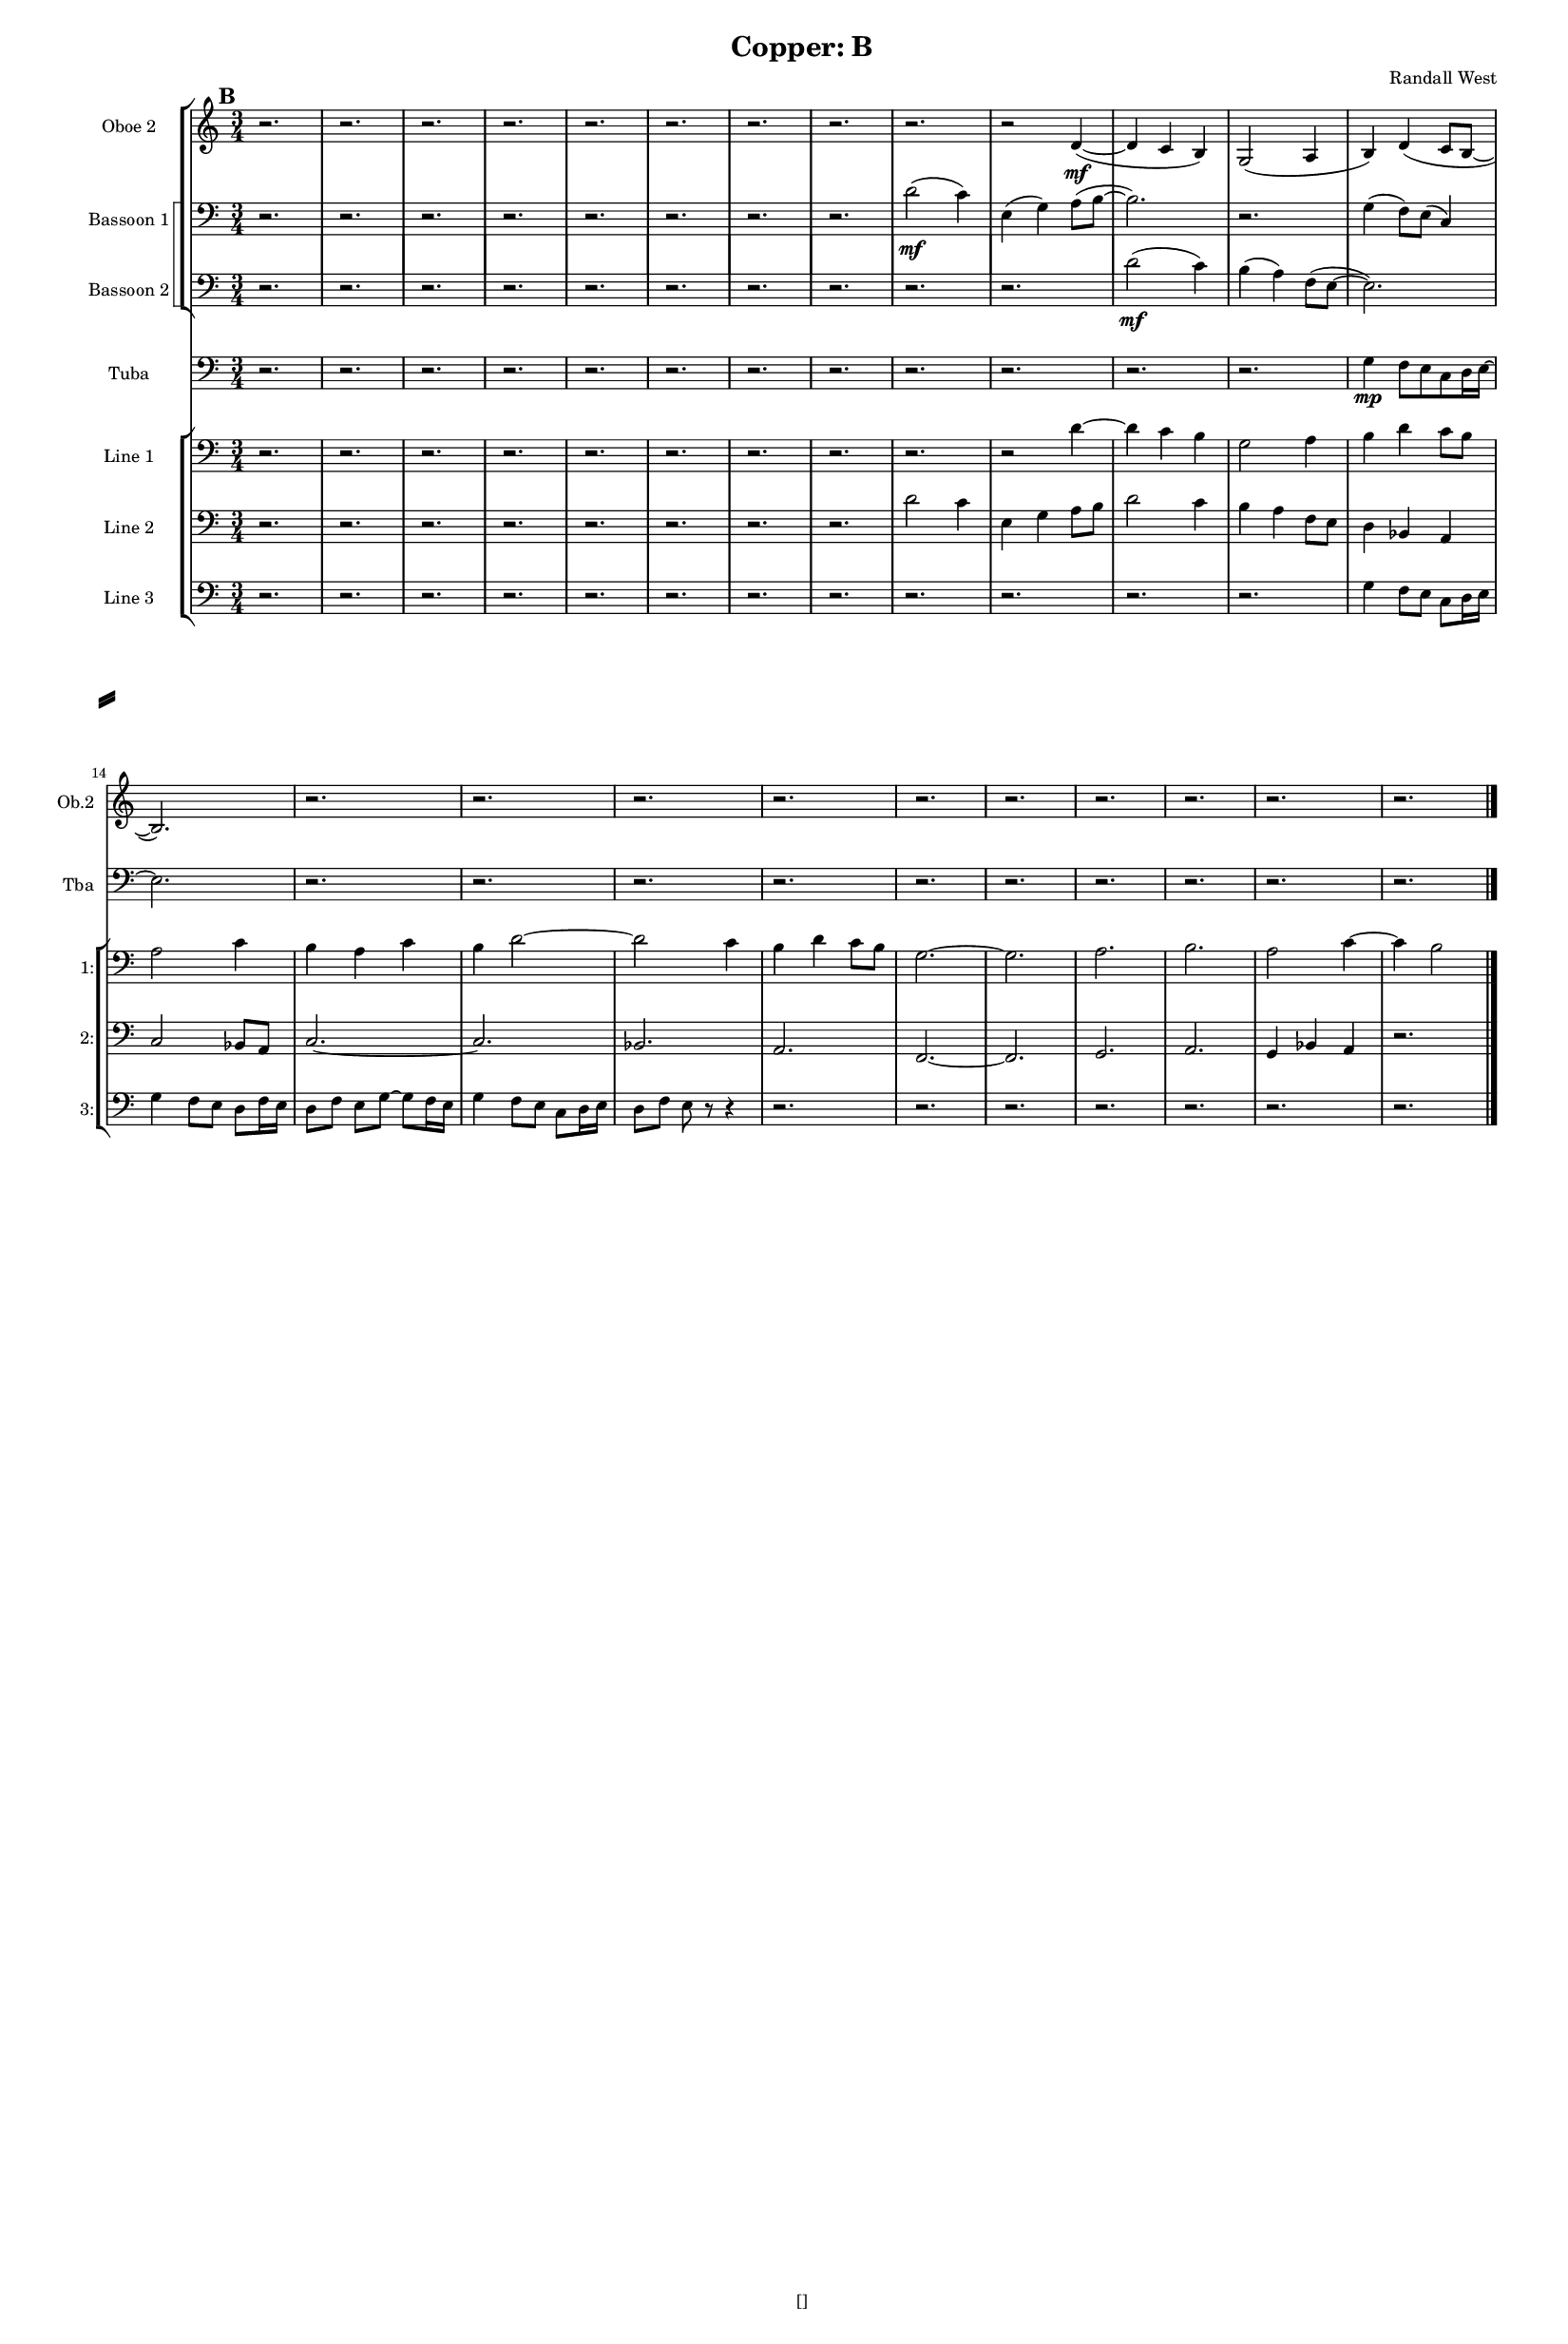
% 2016-09-18 04:14

\version "2.18.2"
\language "english"

#(set-global-staff-size 16)

\header {
    composer = \markup { "Randall West" }
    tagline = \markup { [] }
    title = \markup { "Copper: B" }
}

\layout {
    \context {
        \Staff \RemoveEmptyStaves
        \override VerticalAxisGroup.remove-first = ##t
    }
    \context {
        \RhythmicStaff \RemoveEmptyStaves
        \override VerticalAxisGroup.remove-first = ##t
    }
    \context {
        \Staff \RemoveEmptyStaves
        \override VerticalAxisGroup.remove-first = ##t
    }
    \context {
        \RhythmicStaff \RemoveEmptyStaves
        \override VerticalAxisGroup.remove-first = ##t
    }
}

\paper {
    bottom-margin = 0.5\in
    left-margin = 0.75\in
    paper-height = 17\in
    paper-width = 11\in
    right-margin = 0.5\in
    system-separator-markup = \slashSeparator
    system-system-spacing = #'((basic-distance . 0) (minimum-distance . 0) (padding . 20) (stretchability . 0))
    top-margin = 0.5\in
}

\score {
    \new Score <<
        \new StaffGroup <<
            \new StaffGroup \with {
                systemStartDelimiter = #'SystemStartSquare
            } <<
                \new Staff {
                    \set Staff.instrumentName = \markup { "Flute 1" }
                    \set Staff.shortInstrumentName = \markup { Fl.1 }
                    {
                        \numericTimeSignature
                        \time 3/4
                        \bar "||"
                        \accidentalStyle modern-cautionary
                        \mark #2
                        R2. * 24
                    }
                }
                \new Staff {
                    \set Staff.instrumentName = \markup { "Flute 2" }
                    \set Staff.shortInstrumentName = \markup { Fl.2 }
                    {
                        \numericTimeSignature
                        \time 3/4
                        \bar "||"
                        \accidentalStyle modern-cautionary
                        \mark #2
                        R2. * 24
                    }
                }
                \new Staff {
                    \set Staff.instrumentName = \markup { "Flute 3" }
                    \set Staff.shortInstrumentName = \markup { Fl.3 }
                    {
                        \numericTimeSignature
                        \time 3/4
                        \bar "||"
                        \accidentalStyle modern-cautionary
                        \mark #2
                        R2. * 24
                    }
                }
            >>
            \new StaffGroup \with {
                systemStartDelimiter = #'SystemStartSquare
            } <<
                \new Staff {
                    \set Staff.instrumentName = \markup { "Oboe 1" }
                    \set Staff.shortInstrumentName = \markup { Ob.1 }
                    {
                        \numericTimeSignature
                        \time 3/4
                        \bar "||"
                        \accidentalStyle modern-cautionary
                        \mark #2
                        R2. * 24
                    }
                }
                \new Staff {
                    \set Staff.instrumentName = \markup { "Oboe 2" }
                    \set Staff.shortInstrumentName = \markup { Ob.2 }
                    {
                        \numericTimeSignature
                        \time 3/4
                        \bar "||"
                        \accidentalStyle modern-cautionary
                        \mark #2
                        r2.
                        r2.
                        r2.
                        r2.
                        r2.
                        r2.
                        r2.
                        r2.
                        r2.
                        r2
                        d'4 \mf ~ (
                        d'4
                        c'4
                        b4 )
                        g2 (
                        a4
                        b4 )
                        d'4 (
                        c'8 [
                        b8 ~ ]
                        b2. )
                        r2.
                        r2.
                        r2.
                        r2.
                        r2.
                        r2.
                        r2.
                        r2.
                        r2.
                        r2.
                    }
                }
            >>
            \new StaffGroup \with {
                systemStartDelimiter = #'SystemStartSquare
            } <<
                \new Staff {
                    \set Staff.instrumentName = \markup { "Clarinet 1" }
                    \set Staff.shortInstrumentName = \markup { Cl.1 }
                    {
                        \numericTimeSignature
                        \time 3/4
                        \bar "||"
                        \accidentalStyle modern-cautionary
                        \mark #2
                        R2. * 24
                    }
                }
                \new Staff {
                    \set Staff.instrumentName = \markup { "Clarinet 2" }
                    \set Staff.shortInstrumentName = \markup { Cl.2 }
                    {
                        \numericTimeSignature
                        \time 3/4
                        \bar "||"
                        \accidentalStyle modern-cautionary
                        \mark #2
                        R2. * 24
                    }
                }
            >>
            \new StaffGroup \with {
                systemStartDelimiter = #'SystemStartSquare
            } <<
                \new Staff {
                    \clef "bass"
                    \set Staff.instrumentName = \markup { "Bassoon 1" }
                    \set Staff.shortInstrumentName = \markup { Bsn.1 }
                    {
                        \numericTimeSignature
                        \time 3/4
                        \bar "||"
                        \accidentalStyle modern-cautionary
                        \mark #2
                        r2.
                        r2.
                        r2.
                        r2.
                        r2.
                        r2.
                        r2.
                        r2.
                        d'2 \mf (
                        c'4 )
                        e4 (
                        g4 )
                        a8 [ (
                        b8 ~ ]
                        b2. )
                        r2.
                        g4 (
                        f8 ) [
                        e8 ] (
                        c4 )
                        r2.
                        r2.
                        r2.
                        r2.
                        r2.
                        r2.
                        r2.
                        r2.
                        r2.
                        r2.
                        r2.
                    }
                }
                \new Staff {
                    \clef "bass"
                    \set Staff.instrumentName = \markup { "Bassoon 2" }
                    \set Staff.shortInstrumentName = \markup { Bsn.2 }
                    {
                        \numericTimeSignature
                        \time 3/4
                        \bar "||"
                        \accidentalStyle modern-cautionary
                        \mark #2
                        r2.
                        r2.
                        r2.
                        r2.
                        r2.
                        r2.
                        r2.
                        r2.
                        r2.
                        r2.
                        d'2 \mf (
                        c'4 )
                        b4 (
                        a4 )
                        f8 [ (
                        e8 ~ ]
                        e2. )
                        r2.
                        r2.
                        r2.
                        r2.
                        r2.
                        r2.
                        r2.
                        r2.
                        r2.
                        r2.
                        r2.
                    }
                }
            >>
        >>
        \new StaffGroup <<
            \new StaffGroup \with {
                systemStartDelimiter = #'SystemStartSquare
            } <<
                \new Staff {
                    \set Staff.instrumentName = \markup { "Horn in F 1" }
                    \set Staff.shortInstrumentName = \markup { Hn.1 }
                    {
                        \numericTimeSignature
                        \time 3/4
                        \bar "||"
                        \accidentalStyle modern-cautionary
                        \mark #2
                        R2. * 24
                    }
                }
                \new Staff {
                    \set Staff.instrumentName = \markup { "Horn in F 2" }
                    \set Staff.shortInstrumentName = \markup { Hn.2 }
                    {
                        \numericTimeSignature
                        \time 3/4
                        \bar "||"
                        \accidentalStyle modern-cautionary
                        \mark #2
                        R2. * 24
                    }
                }
            >>
            \new StaffGroup \with {
                systemStartDelimiter = #'SystemStartSquare
            } <<
                \new Staff {
                    \set Staff.instrumentName = \markup { "Trumpet in C 1" }
                    \set Staff.shortInstrumentName = \markup { Tpt.1 }
                    {
                        \numericTimeSignature
                        \time 3/4
                        \bar "||"
                        \accidentalStyle modern-cautionary
                        \mark #2
                        R2. * 24
                    }
                }
                \new Staff {
                    \set Staff.instrumentName = \markup { "Trumpet in C 2" }
                    \set Staff.shortInstrumentName = \markup { Tpt.2 }
                    {
                        \numericTimeSignature
                        \time 3/4
                        \bar "||"
                        \accidentalStyle modern-cautionary
                        \mark #2
                        R2. * 24
                    }
                }
            >>
            \new StaffGroup \with {
                systemStartDelimiter = #'SystemStartSquare
            } <<
                \new Staff {
                    \clef "bass"
                    \set Staff.instrumentName = \markup { "Tenor Trombone 1" }
                    \set Staff.shortInstrumentName = \markup { Tbn.1 }
                    {
                        \numericTimeSignature
                        \time 3/4
                        \bar "||"
                        \accidentalStyle modern-cautionary
                        \mark #2
                        R2. * 24
                    }
                }
                \new Staff {
                    \clef "bass"
                    \set Staff.instrumentName = \markup { "Tenor Trombone 2" }
                    \set Staff.shortInstrumentName = \markup { Tbn.2 }
                    {
                        \numericTimeSignature
                        \time 3/4
                        \bar "||"
                        \accidentalStyle modern-cautionary
                        \mark #2
                        R2. * 24
                    }
                }
            >>
            \new Staff {
                \clef "bass"
                \set Staff.instrumentName = \markup { Tuba }
                \set Staff.shortInstrumentName = \markup { Tba }
                {
                    \numericTimeSignature
                    \time 3/4
                    \bar "||"
                    \accidentalStyle modern-cautionary
                    \mark #2
                    r2.
                    r2.
                    r2.
                    r2.
                    r2.
                    r2.
                    r2.
                    r2.
                    r2.
                    r2.
                    r2.
                    r2.
                    g4 \mp
                    f8 [
                    e8
                    c8
                    d16
                    e16 ~ ]
                    e2.
                    r2.
                    r2.
                    r2.
                    r2.
                    r2.
                    r2.
                    r2.
                    r2.
                    r2.
                    r2.
                }
            }
        >>
        \new StaffGroup <<
            \new Staff {
                \clef "bass"
                \set Staff.instrumentName = \markup { Timpani }
                \set Staff.shortInstrumentName = \markup { Timp }
                {
                    \numericTimeSignature
                    \time 3/4
                    \bar "||"
                    \accidentalStyle modern-cautionary
                    \mark #2
                    R2. * 24
                }
            }
            \new RhythmicStaff {
                \clef "percussion"
                \set Staff.instrumentName = \markup { "Percussion 1" }
                \set Staff.shortInstrumentName = \markup { Perc.1 }
                {
                    \numericTimeSignature
                    \time 3/4
                    \bar "||"
                    \accidentalStyle modern-cautionary
                    \mark #2
                    R2. * 24
                }
            }
            \new RhythmicStaff {
                \clef "percussion"
                \set Staff.instrumentName = \markup { "Percussion 2" }
                \set Staff.shortInstrumentName = \markup { Perc.2 }
                {
                    \numericTimeSignature
                    \time 3/4
                    \bar "||"
                    \accidentalStyle modern-cautionary
                    \mark #2
                    R2. * 24
                }
            }
        >>
        \new PianoStaff <<
            \set PianoStaff.instrumentName = \markup { Harp }
            \set PianoStaff.shortInstrumentName = \markup { Hp. }
            \new Staff {
                {
                    \numericTimeSignature
                    \time 3/4
                    \bar "||"
                    \accidentalStyle modern-cautionary
                    \mark #2
                    R2. * 24
                }
            }
            \new Staff {
                \clef "bass"
                {
                    \numericTimeSignature
                    \time 3/4
                    \bar "||"
                    \accidentalStyle modern-cautionary
                    \mark #2
                    R2. * 24
                }
            }
            {
                \accidentalStyle modern-cautionary
                R2. * 24
            }
        >>
        \new PianoStaff <<
            \set PianoStaff.instrumentName = \markup { Piano }
            \set PianoStaff.shortInstrumentName = \markup { Pno. }
            \new Staff {
                {
                    \numericTimeSignature
                    \time 3/4
                    \bar "||"
                    \accidentalStyle modern-cautionary
                    \mark #2
                    R2. * 24
                }
            }
            \new Staff {
                \clef "bass"
                {
                    \numericTimeSignature
                    \time 3/4
                    \bar "||"
                    \accidentalStyle modern-cautionary
                    \mark #2
                    R2. * 24
                }
            }
        >>
        \new StaffGroup <<
            \new StaffGroup \with {
                systemStartDelimiter = #'SystemStartSquare
            } <<
                \new Staff {
                    \set Staff.instrumentName = \markup { "Violin I Div 1" }
                    \set Staff.shortInstrumentName = \markup { Vln.I.1 }
                    {
                        \numericTimeSignature
                        \time 3/4
                        \bar "||"
                        \accidentalStyle modern-cautionary
                        \mark #2
                        R2. * 24
                    }
                }
                \new Staff {
                    \set Staff.instrumentName = \markup { "Violin I Div 2" }
                    \set Staff.shortInstrumentName = \markup { Vln.I.2 }
                    {
                        \numericTimeSignature
                        \time 3/4
                        \bar "||"
                        \accidentalStyle modern-cautionary
                        \mark #2
                        R2. * 24
                    }
                }
            >>
            \new StaffGroup \with {
                systemStartDelimiter = #'SystemStartSquare
            } <<
                \new Staff {
                    \set Staff.instrumentName = \markup { "Violin II Div 1" }
                    \set Staff.shortInstrumentName = \markup { Vln.II.1 }
                    {
                        \numericTimeSignature
                        \time 3/4
                        \bar "||"
                        \accidentalStyle modern-cautionary
                        \mark #2
                        R2. * 24
                    }
                }
                \new Staff {
                    \set Staff.instrumentName = \markup { "Violin II Div 2" }
                    \set Staff.shortInstrumentName = \markup { Vln.II.2 }
                    {
                        \numericTimeSignature
                        \time 3/4
                        \bar "||"
                        \accidentalStyle modern-cautionary
                        \mark #2
                        R2. * 24
                    }
                }
            >>
            \new StaffGroup \with {
                systemStartDelimiter = #'SystemStartSquare
            } <<
                \new Staff {
                    \clef "alto"
                    \set Staff.instrumentName = \markup { "Viola Div 1" }
                    \set Staff.shortInstrumentName = \markup { Vla.1 }
                    {
                        \numericTimeSignature
                        \time 3/4
                        \bar "||"
                        \accidentalStyle modern-cautionary
                        \mark #2
                        R2. * 24
                    }
                }
                \new Staff {
                    \clef "alto"
                    \set Staff.instrumentName = \markup { "Viola Div 2" }
                    \set Staff.shortInstrumentName = \markup { Vla.2 }
                    {
                        \numericTimeSignature
                        \time 3/4
                        \bar "||"
                        \accidentalStyle modern-cautionary
                        \mark #2
                        R2. * 24
                    }
                }
            >>
            \new StaffGroup \with {
                systemStartDelimiter = #'SystemStartSquare
            } <<
                \new Staff {
                    \clef "bass"
                    \set Staff.instrumentName = \markup { "Cello Div 1" }
                    \set Staff.shortInstrumentName = \markup { Vc.1 }
                    {
                        \numericTimeSignature
                        \time 3/4
                        \bar "||"
                        \accidentalStyle modern-cautionary
                        \mark #2
                        R2. * 24
                    }
                }
                \new Staff {
                    \clef "bass"
                    \set Staff.instrumentName = \markup { "Cello Div 2" }
                    \set Staff.shortInstrumentName = \markup { Vc.2 }
                    {
                        \numericTimeSignature
                        \time 3/4
                        \bar "||"
                        \accidentalStyle modern-cautionary
                        \mark #2
                        R2. * 24
                    }
                }
            >>
            \new Staff {
                \clef "bass"
                \set Staff.instrumentName = \markup { Bass }
                \set Staff.shortInstrumentName = \markup { Cb }
                {
                    \numericTimeSignature
                    \time 3/4
                    \bar "||"
                    \accidentalStyle modern-cautionary
                    \mark #2
                    R2. * 24
                }
            }
        >>
        \new StaffGroup <<
            \new Staff {
                \set Staff.instrumentName = \markup { "Line 1" }
                \set Staff.shortInstrumentName = \markup { 1: }
                {
                    \numericTimeSignature
                    \time 3/4
                    \bar "||"
                    \accidentalStyle modern-cautionary
                    \clef "bass"
                    \mark #2
                    r2.
                    r2.
                    r2.
                    r2.
                    r2.
                    r2.
                    r2.
                    r2.
                    r2.
                    r2
                    d'4 ~
                    d'4
                    c'4
                    b4
                    g2
                    a4
                    b4
                    d'4
                    c'8 [
                    b8 ]
                    a2
                    c'4
                    b4
                    a4
                    c'4
                    b4
                    d'2 ~
                    d'2
                    c'4
                    b4
                    d'4
                    c'8 [
                    b8 ]
                    g2. ~
                    g2.
                    a2.
                    b2.
                    a2
                    c'4 ~
                    c'4
                    b2
                }
            }
            \new Staff {
                \set Staff.instrumentName = \markup { "Line 2" }
                \set Staff.shortInstrumentName = \markup { 2: }
                {
                    \numericTimeSignature
                    \time 3/4
                    \bar "||"
                    \accidentalStyle modern-cautionary
                    \clef "bass"
                    \mark #2
                    r2.
                    r2.
                    r2.
                    r2.
                    r2.
                    r2.
                    r2.
                    r2.
                    d'2
                    c'4
                    e4
                    g4
                    a8 [
                    b8 ]
                    d'2
                    c'4
                    b4
                    a4
                    f8 [
                    e8 ]
                    d4
                    bf,4
                    a,4
                    c2
                    bf,8 [
                    a,8 ]
                    c2. ~
                    c2.
                    bf,2.
                    a,2.
                    f,2. ~
                    f,2.
                    g,2.
                    a,2.
                    g,4
                    bf,4
                    a,4
                    r2.
                }
            }
            \new Staff {
                \set Staff.instrumentName = \markup { "Line 3" }
                \set Staff.shortInstrumentName = \markup { 3: }
                {
                    \numericTimeSignature
                    \time 3/4
                    \bar "||"
                    \accidentalStyle modern-cautionary
                    \clef "bass"
                    \mark #2
                    r2.
                    r2.
                    r2.
                    r2.
                    r2.
                    r2.
                    r2.
                    r2.
                    r2.
                    r2.
                    r2.
                    r2.
                    g4
                    f8 [
                    e8 ]
                    c8 [
                    d16
                    e16 ]
                    g4
                    f8 [
                    e8 ]
                    d8 [
                    f16
                    e16 ]
                    d8 [
                    f8 ]
                    e8 [
                    g8 ~ ]
                    g8 [
                    f16
                    e16 ]
                    g4
                    f8 [
                    e8 ]
                    c8 [
                    d16
                    e16 ]
                    d8 [
                    f8 ]
                    e8
                    r8
                    r4
                    r2.
                    r2.
                    r2.
                    r2.
                    r2.
                    r2.
                    r2.
                }
            }
            \new Staff {
                \set Staff.instrumentName = \markup { "Line 4" }
                \set Staff.shortInstrumentName = \markup { 4: }
                {
                    \accidentalStyle modern-cautionary
                    R2. * 24
                }
            }
            \new Staff {
                \set Staff.instrumentName = \markup { "Line 5" }
                \set Staff.shortInstrumentName = \markup { 5: }
                {
                    \accidentalStyle modern-cautionary
                    R2. * 24
                }
            }
            \new Staff {
                \set Staff.instrumentName = \markup { "Line 6" }
                \set Staff.shortInstrumentName = \markup { 6: }
                {
                    \accidentalStyle modern-cautionary
                    R2. * 24
                }
            }
            \new Staff {
                \set Staff.instrumentName = \markup { "Line 7" }
                \set Staff.shortInstrumentName = \markup { 7: }
                {
                    \accidentalStyle modern-cautionary
                    R2. * 24
                }
            }
            \new Staff {
                \set Staff.instrumentName = \markup { "Line 8" }
                \set Staff.shortInstrumentName = \markup { 8: }
                {
                    \accidentalStyle modern-cautionary
                    R2. * 24
                }
            }
            \new Staff {
                \set Staff.instrumentName = \markup { "Line 9" }
                \set Staff.shortInstrumentName = \markup { 9: }
                {
                    \accidentalStyle modern-cautionary
                    R2. * 24
                    \bar "|."
                }
            }
        >>
    >>
}